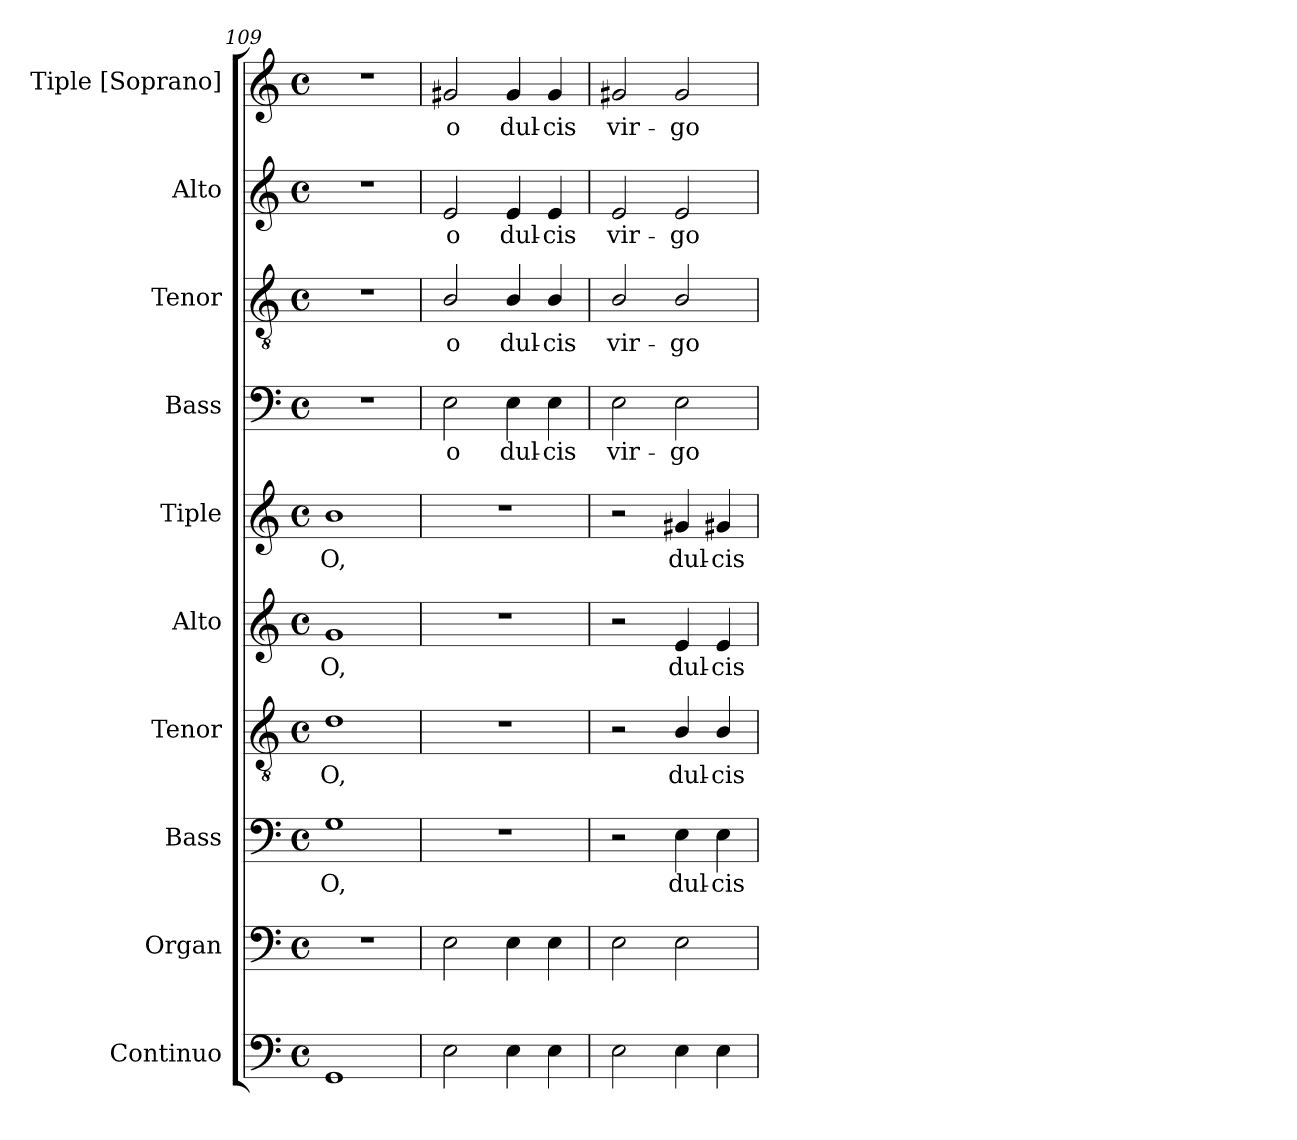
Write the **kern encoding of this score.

**kern	**kern	**kern	**text	**kern	**text	**kern	**text	**kern	**text	**kern	**text	**kern	**text	**kern	**text	**kern	**text
*part10	*part9	*part8	*part8	*part7	*part7	*part6	*part6	*part5	*part5	*part4	*part4	*part3	*part3	*part2	*part2	*part1	*part1
*staff10	*staff9	*staff8	*staff8	*staff7	*staff7	*staff6	*staff6	*staff5	*staff5	*staff4	*staff4	*staff3	*staff3	*staff2	*staff2	*staff1	*staff1
*I"Continuo	*I"Organ	*I"Bass	*	*I"Tenor	*	*I"Alto	*	*I"Tiple	*	*I"Bass	*	*I"Tenor	*	*I"Alto	*	*I"Tiple [Soprano]	*
*I'Cont.	*I'Org.	*I'B.	*	*I'T.	*	*I'A.	*	*	*	*I'B.	*	*I'T.	*	*I'A.	*	*I'S.	*
*clefF4	*clefF4	*clefF4	*	*clefGv2	*	*clefG2	*	*clefG2	*	*clefF4	*	*clefGv2	*	*clefG2	*	*clefG2	*
*	*	*	*	*ITrd7c12	*	*	*	*	*	*	*	*ITrd7c12	*	*	*	*	*
*k[]	*k[]	*k[]	*	*k[]	*	*k[]	*	*k[]	*	*k[]	*	*k[]	*	*k[]	*	*k[]	*
*C:	*C:	*C:	*	*C:	*	*C:	*	*C:	*	*C:	*	*C:	*	*C:	*	*C:	*
*M4/4	*M4/4	*M4/4	*	*M4/4	*	*M4/4	*	*M4/4	*	*M4/4	*	*M4/4	*	*M4/4	*	*M4/4	*
*met(c)	*met(c)	*met(c)	*	*met(c)	*	*met(c)	*	*met(c)	*	*met(c)	*	*met(c)	*	*met(c)	*	*met(c)	*
=109	=109	=109	=109	=109	=109	=109	=109	=109	=109	=109	=109	=109	=109	=109	=109	=109	=109
!	!	!	!LO:LY:b:color=#000000	!	!	!	!	!	!	!	!	!	!	!	!	!	!
!	!	!	!	!	!LO:LY:b:color=#000000	!	!	!	!	!	!	!	!	!	!	!	!
!	!	!	!	!	!	!	!LO:LY:b:color=#000000	!	!	!	!	!	!	!	!	!	!
!	!	!	!	!	!	!	!	!	!LO:LY:b:color=#000000	!	!	!	!	!	!	!	!
1GGi	1r	1Gi	O,	1Di	O,	1gi	O,	1bi	O,	1r	.	1r	.	1r	.	1r	.
=110	=110	=110	=110	=110	=110	=110	=110	=110	=110	=110	=110	=110	=110	=110	=110	=110	=110
!	!	!	!	!	!	!	!	!	!	!	!LO:LY:b:color=#000000	!	!	!	!	!	!
!	!	!	!	!	!	!	!	!	!	!	!	!	!LO:LY:b:color=#000000	!	!	!	!
!	!	!	!	!	!	!	!	!	!	!	!	!	!	!	!LO:LY:b:color=#000000	!	!
!	!	!	!	!	!	!	!	!	!	!	!	!	!	!	!	!	!LO:LY:b:color=#000000
2Ei\	2Ei\	1r	.	1r	.	1r	.	1r	.	2Ei\	o	2BBi/	o	2ei/	o	2g#Xi/	o
!	!	!	!	!	!	!	!	!	!	!	!LO:LY:b:color=#000000	!	!	!	!	!	!
!	!	!	!	!	!	!	!	!	!	!	!	!	!LO:LY:b:color=#000000	!	!	!	!
!	!	!	!	!	!	!	!	!	!	!	!	!	!	!	!LO:LY:b:color=#000000	!	!
!	!	!	!	!	!	!	!	!	!	!	!	!	!	!	!	!	!LO:LY:b:color=#000000
4Ei\	4Ei\	.	.	.	.	.	.	.	.	4Ei\	dul-	4BBi/	dul-	4ei/	dul-	4g#i/	dul-
!	!	!	!	!	!	!	!	!	!	!	!LO:LY:b:color=#000000	!	!	!	!	!	!
!	!	!	!	!	!	!	!	!	!	!	!	!	!LO:LY:b:color=#000000	!	!	!	!
!	!	!	!	!	!	!	!	!	!	!	!	!	!	!	!LO:LY:b:color=#000000	!	!
!	!	!	!	!	!	!	!	!	!	!	!	!	!	!	!	!	!LO:LY:b:color=#000000
4Ei\	4Ei\	.	.	.	.	.	.	.	.	4Ei\	-cis	4BBi/	-cis	4ei/	-cis	4g#i/	-cis
=111	=111	=111	=111	=111	=111	=111	=111	=111	=111	=111	=111	=111	=111	=111	=111	=111	=111
!	!	!	!	!	!	!	!	!	!	!	!LO:LY:b:color=#000000	!	!	!	!	!	!
!	!	!	!	!	!	!	!	!	!	!	!	!	!LO:LY:b:color=#000000	!	!	!	!
!	!	!	!	!	!	!	!	!	!	!	!	!	!	!	!LO:LY:b:color=#000000	!	!
!	!	!	!	!	!	!	!	!	!	!	!	!	!	!	!	!	!LO:LY:b:color=#000000
2Ei\	2Ei\	2r	.	2r	.	2r	.	2r	.	2Ei\	vir-	2BBi/	vir-	2ei/	vir-	2g#Xi/	vir-
!	!	!	!LO:LY:b:color=#000000	!	!	!	!	!	!	!	!	!	!	!	!	!	!
!	!	!	!	!	!LO:LY:b:color=#000000	!	!	!	!	!	!	!	!	!	!	!	!
!	!	!	!	!	!	!	!LO:LY:b:color=#000000	!	!	!	!	!	!	!	!	!	!
!	!	!	!	!	!	!	!	!	!LO:LY:b:color=#000000	!	!	!	!	!	!	!	!
!	!	!	!	!	!	!	!	!	!	!	!LO:LY:b:color=#000000	!	!	!	!	!	!
!	!	!	!	!	!	!	!	!	!	!	!	!	!LO:LY:b:color=#000000	!	!	!	!
!	!	!	!	!	!	!	!	!	!	!	!	!	!	!	!LO:LY:b:color=#000000	!	!
!	!	!	!	!	!	!	!	!	!	!	!	!	!	!	!	!	!LO:LY:b:color=#000000
4Ei\	2Ei\	4Ei\	dul-	4BBi/	dul-	4ei/	dul-	4g#Xi/	dul-	2Ei\	-go	2BBi/	-go	2ei/	-go	2g#i/	-go
!	!	!	!LO:LY:b:color=#000000	!	!	!	!	!	!	!	!	!	!	!	!	!	!
!	!	!	!	!	!LO:LY:b:color=#000000	!	!	!	!	!	!	!	!	!	!	!	!
!	!	!	!	!	!	!	!LO:LY:b:color=#000000	!	!	!	!	!	!	!	!	!	!
!	!	!	!	!	!	!	!	!	!LO:LY:b:color=#000000	!	!	!	!	!	!	!	!
4Ei\	.	4Ei\	-cis	4BBi/	-cis	4ei/	-cis	4g#Xi/	-cis	.	.	.	.	.	.	.	.
=	=	=	=	=	=	=	=	=	=	=	=	=	=	=	=	=	=
*-	*-	*-	*-	*-	*-	*-	*-	*-	*-	*-	*-	*-	*-	*-	*-	*-	*-
